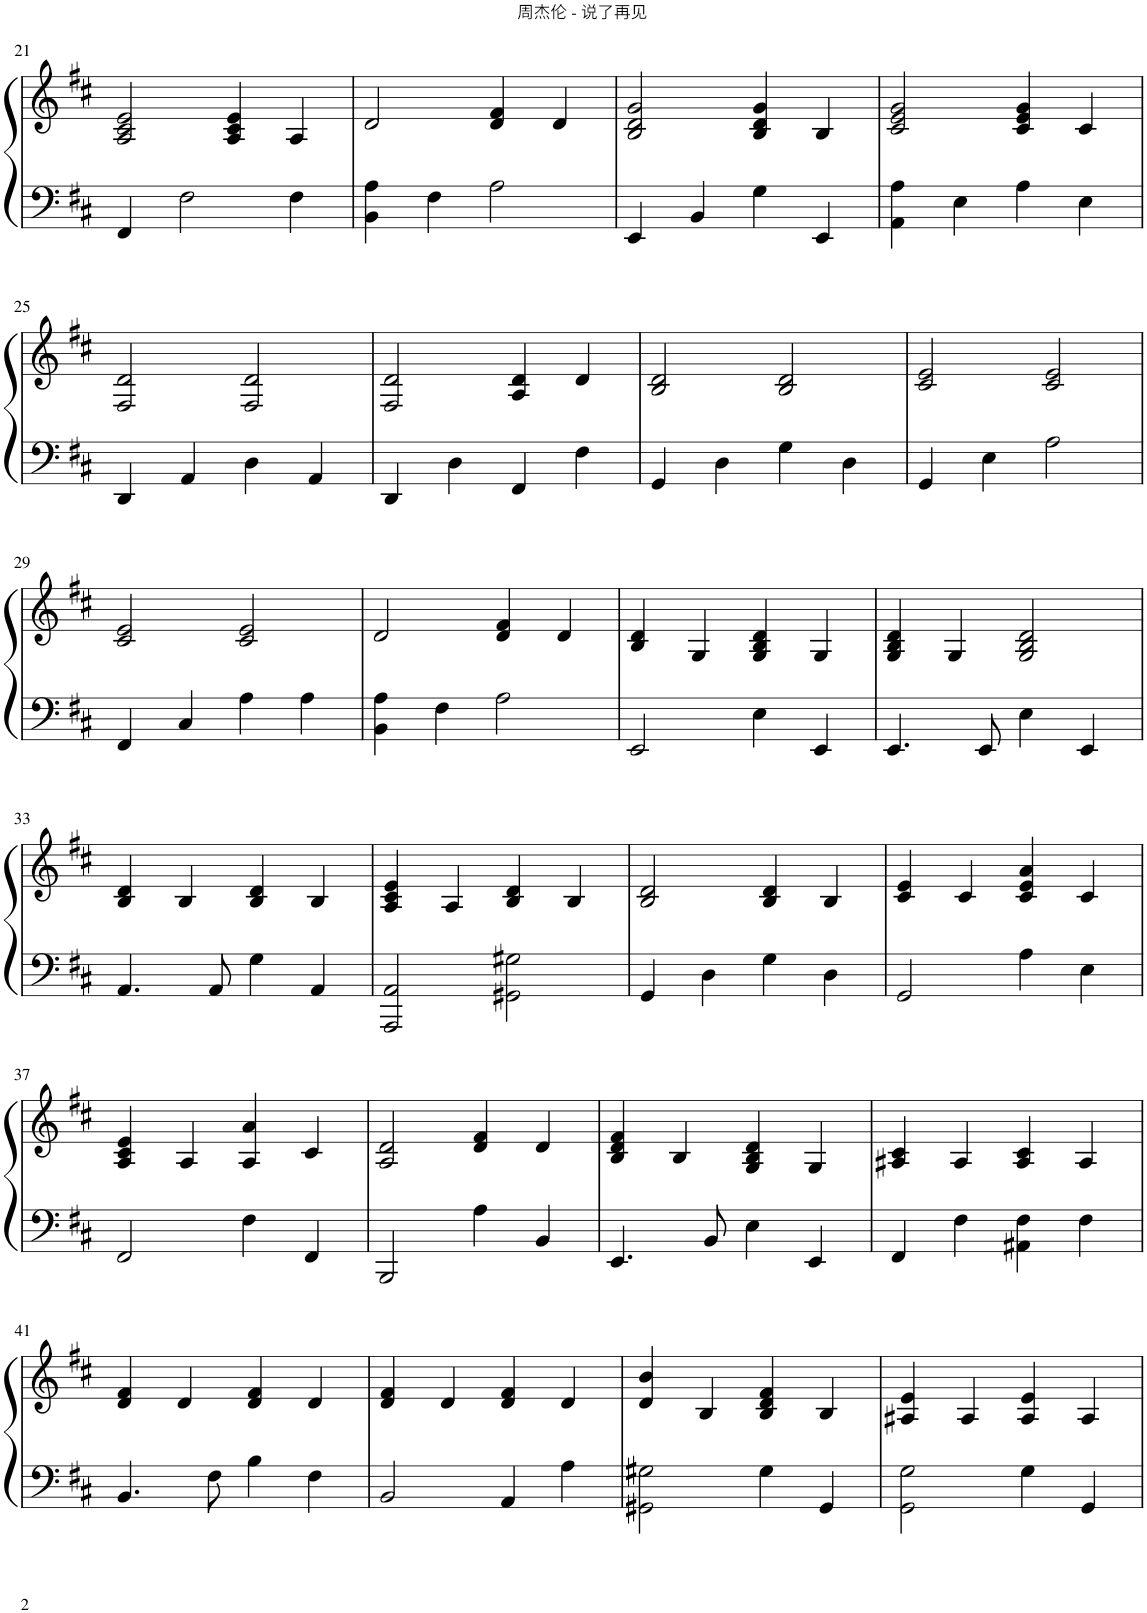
**kern	**kern
*part1	*part1
*staff2	*staff1
*I"Piano	*
*I'Pno.	*
!!LO:PB:g=z
*clefF4	*clefG2
*k[f#c#]	*k[f#c#]
*M4/4	*M4/4
=21	=21
4FF#/	2A/ 2c#/ 2e/
2F#\	.
.	4A/ 4c#/ 4e/
4F#\	4A/
=22	=22
4BB\ 4A\	2d/
4F#\	.
2A\	4d/ 4f#/
.	4d/
=23	=23
4EE/	2B/ 2d/ 2g/
4BB/	.
4G\	4B/ 4d/ 4g/
4EE/	4B/
=24	=24
4AA\ 4A\	2c#/ 2e/ 2g/
4E\	.
4A\	4c#/ 4e/ 4g/
4E\	4c#/
!!LO:LB:g=z
=25	=25
4DD/	2F#/ 2d/
4AA/	.
4D\	2F#/ 2d/
4AA/	.
=26	=26
4DD/	2F#/ 2d/
4D\	.
4FF#/	4A/ 4d/
4F#\	4d/
=27	=27
4GG/	2B/ 2d/
4D\	.
4G\	2B/ 2d/
4D\	.
=28	=28
4GG/	2c#/ 2e/
4E\	.
2A\	2c#/ 2e/
!!LO:LB:g=z
=29	=29
4FF#/	2c#/ 2e/
4C#/	.
4A\	2c#/ 2e/
4A\	.
=30	=30
4BB\ 4A\	2d/
4F#\	.
2A\	4d/ 4f#/
.	4d/
=31	=31
2EE/	4B/ 4d/
.	4G/
4E\	4G/ 4B/ 4d/
4EE/	4G/
=32	=32
4.EE/	4G/ 4B/ 4d/
.	4G/
8EE/	.
4E\	2G/ 2B/ 2d/
4EE/	.
!!LO:LB:g=z
=33	=33
4.AA/	4B/ 4d/
.	4B/
8AA/	.
4G\	4B/ 4d/
4AA/	4B/
=34	=34
2AAA/ 2AA/	4A/ 4c#/ 4e/
.	4A/
2GG#X\ 2G#X\	4B/ 4d/
.	4B/
=35	=35
4GG/	2B/ 2d/
4D\	.
4G\	4B/ 4d/
4D\	4B/
=36	=36
2GG/	4c#/ 4e/
.	4c#/
4A\	4c#/ 4e/ 4a/
4E\	4c#/
!!LO:LB:g=z
=37	=37
2FF#/	4A/ 4c#/ 4e/
.	4A/
4F#\	4A/ 4a/
4FF#/	4c#/
=38	=38
2BBB/	2A/ 2d/
4A\	4d/ 4f#/
4BB/	4d/
=39	=39
4.EE/	4B/ 4d/ 4f#/
.	4B/
8BB/	.
4E\	4G/ 4B/ 4d/
4EE/	4G/
=40	=40
4FF#/	4A#X/ 4c#/
4F#\	4A#/
4AA#X\ 4F#\	4A#/ 4c#/
4F#\	4A#/
!!LO:LB:g=z
=41	=41
4.BB/	4d/ 4f#/
.	4d/
8F#\	.
4B\	4d/ 4f#/
4F#\	4d/
=42	=42
2BB/	4d/ 4f#/
.	4d/
4AA/	4d/ 4f#/
4A\	4d/
=43	=43
2GG#X\ 2G#X\	4d/ 4b/
.	4B/
4G#\	4B/ 4d/ 4f#/
4GG#/	4B/
=44	=44
2GG\ 2G\	4A#X/ 4e/
.	4A#/
4G\	4A#/ 4e/
4GG/	4A#/
=	=
*-	*-
